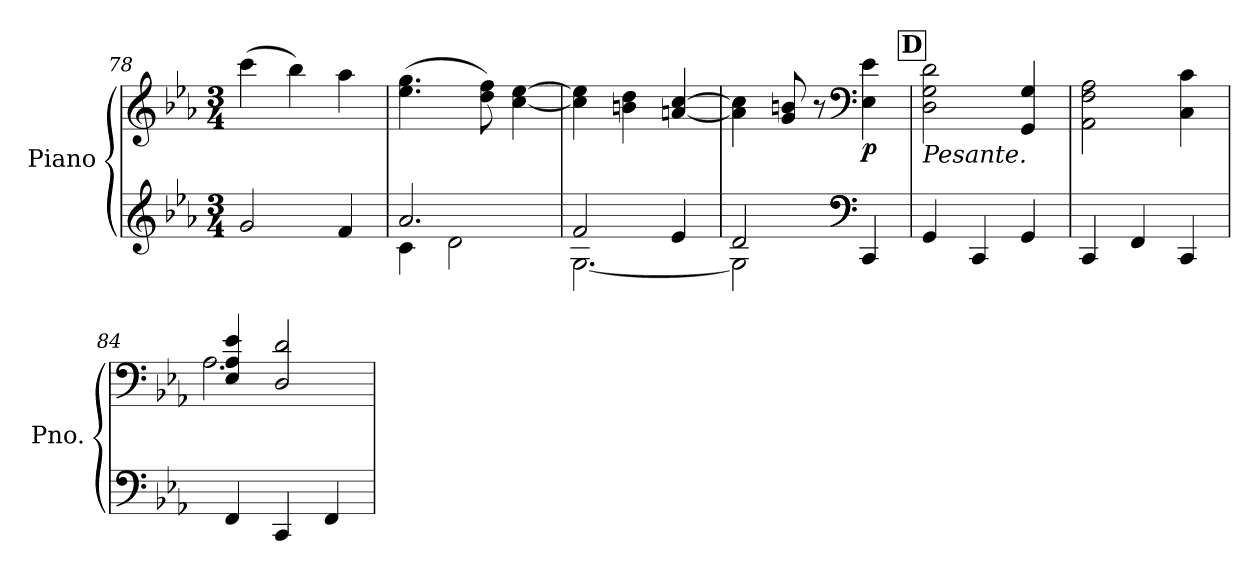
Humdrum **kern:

**kern	**kern	**dynam
*part1	*part1	*part1
*staff2	*staff1	*staff1/2
*I"Piano	*	*
*I'Pno.	*	*
*clefG2	*clefG2	*
*k[b-e-a-]	*k[b-e-a-]	*
*M3/4	*M3/4	*
=78	=78	=78
2g/	(>4ccc\	.
.	4bb-\)	.
4f/	4aa-\	.
!!LO:LB:g=z
=79	=79	=79
*^	*	*
2.a-/	4c\	(>4.ee-\ 4.gg\	.
.	2d\	.	.
.	.	8dd\ 8ff\)	.
.	.	[4cc\ [4ee-\	.
=80	=80	=80	=80
2f/	[2.G\	4cc\] 4ee-\]	.
.	.	4bn\ 4dd\	.
4e-/	.	[4an/ [4cc/	.
=81	=81	=81	=81
2d/	2G\]	4a\] 4cc\]	.
.	.	8g/ 8bn/	.
.	.	8r	.
*clefF4	*	*clefF4	*
!	!	!	!LO:DY:b
4CC/	4ryy	4E-\ 4e-\	p
!!LO:REH:place=s1:a:B:fs=14:t=D
=82	=82	=82	=82
!	!	!LO:TX:b:i:t=Pesante.	!
*v	*v	*	*
4GG/	2D\ 2G\ 2d\	.
4CC/	.	.
4GG/	4GG/ 4G/	.
=83	=83	=83
4CC/	2AA-\ 2F\ 2A-\	.
4FF/	.	.
4CC/	4C\ 4c\	.
=84	=84	=84
*	*^	*
4FF/	4E-/ 4A-/ 4e-/	2.A-\	.
4CC/	2D/ 2d/	.	.
4FF/	.	.	.
*	*v	*v	*
=	=	=
*-	*-	*-
